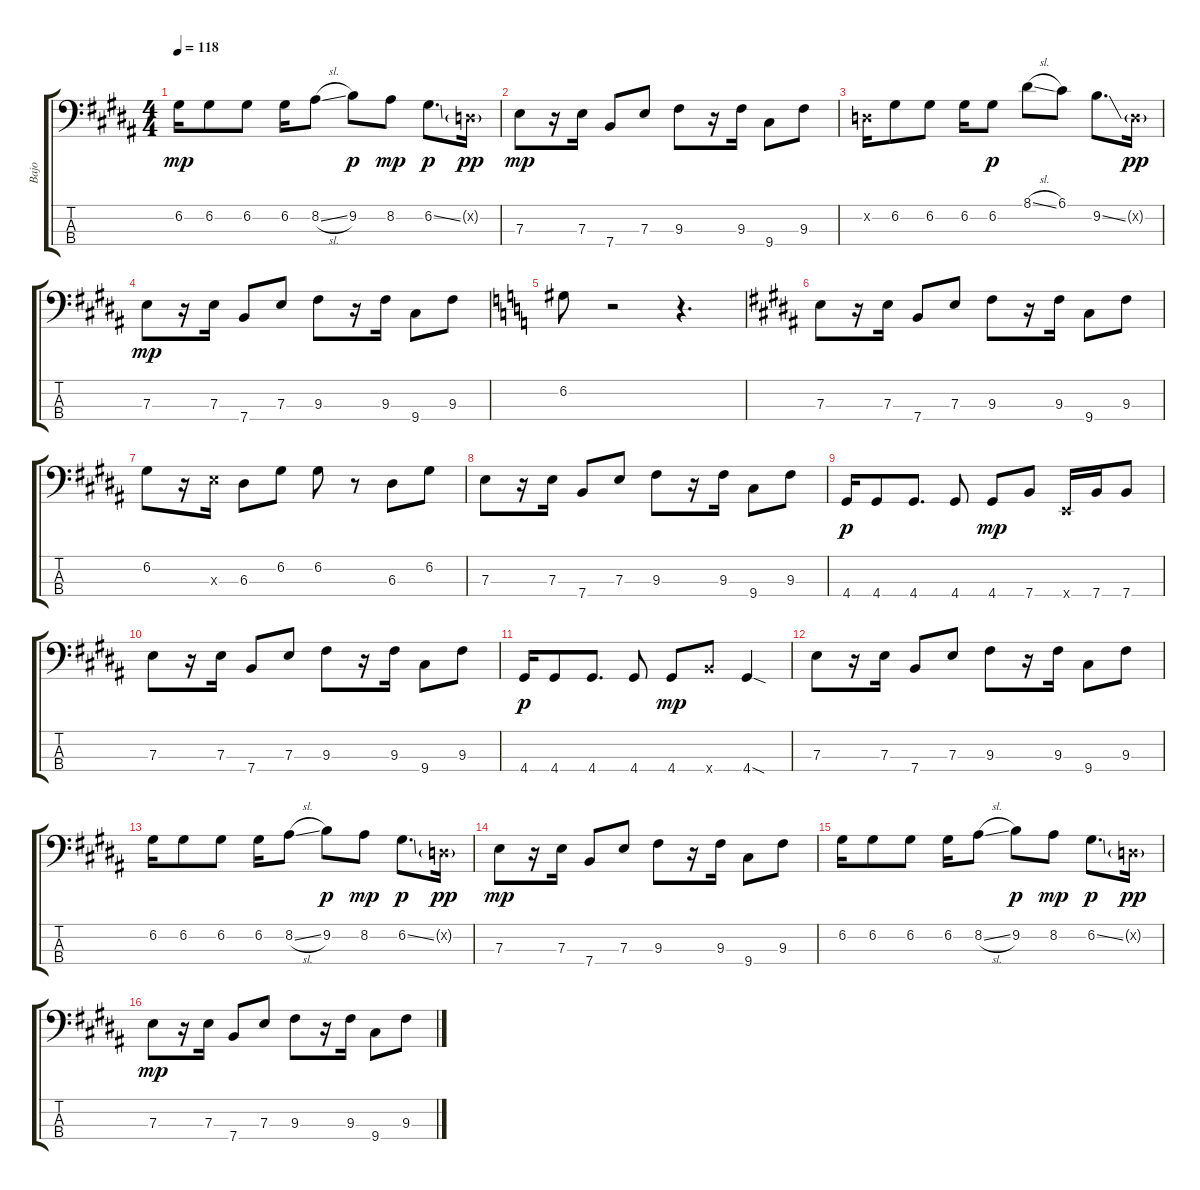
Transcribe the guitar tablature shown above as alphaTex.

\track ("Bajo" "Bajo") {instrument electricbassfinger}
\staff {score tabs}
\tuning (G2 D2 A1 E1) {hide}
\ts (4 4)
\tempo 118
\clef f4
\ks b
6.2.16{dy mp} 6.2.8 6.2.8 6.2.16 8.2{sl}.8 9.2.8{dy p} 8.2.8{dy mp} 6.2{ss}.8{d dy p} 0.2{g x}.16{dy pp} |
7.3.8{dy mp} r.16 7.3.16 7.4.8 7.3.8 9.3.8 r.16 9.3.16 9.4.8 9.3.8 |
0.2{x}.16 6.2.8 6.2.8 6.2.16 6.2.8{dy p} 8.1{sl}.8 6.1.8 9.2{ss}.8{d} 0.2{g x}.16{dy pp} |
7.3.8{dy mp} r.16 7.3.16 7.4.8 7.3.8 9.3.8 r.16 9.3.16 9.4.8 9.3.8 |
\ks c
6.2.8 r.2 r.4{d} |
\ks b
7.3.8{instrument synthbass2} r.16 7.3.16 7.4.8 7.3.8 9.3.8 r.16 9.3.16 9.4.8 9.3.8 |
6.2.8 r.16 7.3{x}.16 6.3.8 6.2.8 6.2.8 r.8 6.3.8 6.2.8 |
7.3.8 r.16 7.3.16 7.4.8 7.3.8 9.3.8 r.16 9.3.16 9.4.8 9.3.8 |
4.4.16{dy p} 4.4.8 4.4.8{d} 4.4.8 4.4.8{dy mp} 7.4.8 0.4{x}.16 7.4.16 7.4.8 |
7.3.8 r.16 7.3.16 7.4.8 7.3.8 9.3.8 r.16 9.3.16 9.4.8 9.3.8 |
4.4.16{dy p} 4.4.8 4.4.8{d} 4.4.8 4.4.8{dy mp} 7.4{x}.8 4.4{sod}.4 |
7.3.8 r.16 7.3.16 7.4.8 7.3.8 9.3.8 r.16 9.3.16 9.4.8 9.3.8 |
6.2.16{instrument electricbassfinger} 6.2.8 6.2.8 6.2.16 8.2{sl}.8 9.2.8{dy p} 8.2.8{dy mp} 6.2{ss}.8{d dy p} 0.2{g x}.16{dy pp} |
7.3.8{dy mp} r.16 7.3.16 7.4.8 7.3.8 9.3.8 r.16 9.3.16 9.4.8 9.3.8 |
6.2.16 6.2.8 6.2.8 6.2.16 8.2{sl}.8 9.2.8{dy p} 8.2.8{dy mp} 6.2{ss}.8{d dy p} 0.2{g x}.16{dy pp} |
7.3.8{dy mp} r.16 7.3.16 7.4.8 7.3.8 9.3.8 r.16 9.3.16 9.4.8 9.3.8
